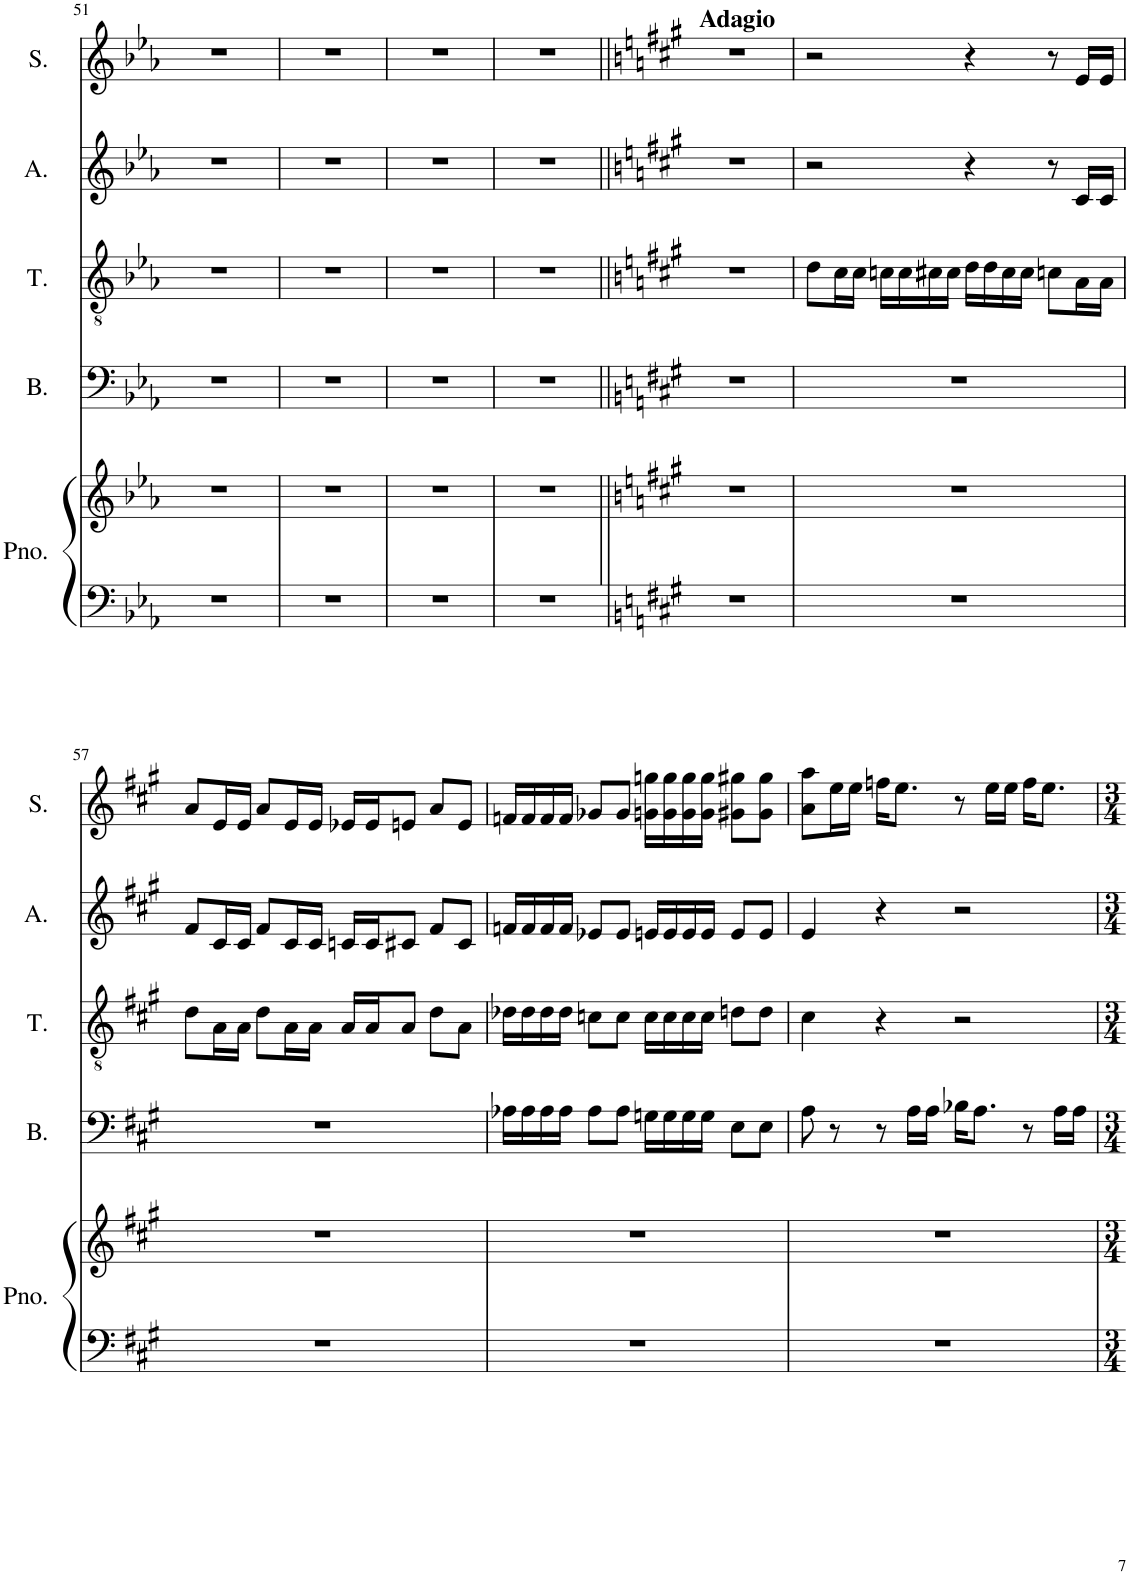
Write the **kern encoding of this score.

**kern	**kern	**kern	**kern	**kern	**kern
*part5	*part5	*part4	*part3	*part2	*part1
*staff6	*staff5	*staff4	*staff3	*staff2	*staff1
*I"Piano	*	*I"Bass	*I"Tenor	*I"Alto	*I"Soprano
*I'Pno.	*	*I'B.	*I'T.	*I'A.	*I'S.
!!LO:PB:g=z
*clefF4	*clefG2	*clefF4	*clefGv2	*clefG2	*clefG2
*k[b-e-a-]	*k[b-e-a-]	*k[b-e-a-]	*k[b-e-a-]	*k[b-e-a-]	*k[b-e-a-]
*M4/4	*M4/4	*M4/4	*M4/4	*M4/4	*M4/4
=51	=51	=51	=51	=51	=51
1r	1r	1r	1r	1r	1r
=52	=52	=52	=52	=52	=52
1r	1r	1r	1r	1r	1r
=53	=53	=53	=53	=53	=53
1r	1r	1r	1r	1r	1r
=54	=54	=54	=54	=54	=54
1r	1r	1r	1r	1r	1r
=55||	=55||	=55||	=55||	=55||	=55||
*k[f#c#g#]	*k[f#c#g#]	*k[f#c#g#]	*k[f#c#g#]	*k[f#c#g#]	*k[f#c#g#]
!	!	!	!	!	!LO:TX:a:B:t=Adagio
1r	1r	1r	1r	1r	1r
=56	=56	=56	=56	=56	=56
1r	1r	1r	8d\L	2r	2r
.	.	.	16c#\L	.	.
.	.	.	16c#\JJ	.	.
.	.	.	16cn\LL	.	.
.	.	.	16c\	.	.
.	.	.	16c#X\	.	.
.	.	.	16c#\JJ	.	.
.	.	.	16d\LL	4r	4r
.	.	.	16d\	.	.
.	.	.	16c#\	.	.
.	.	.	16c#\JJ	.	.
.	.	.	8cn\L	8r	8r
.	.	.	16A\L	16c#/LL	16e/LL
.	.	.	16A\JJ	16c#/JJ	16e/JJ
!!LO:LB:g=z
=57	=57	=57	=57	=57	=57
1r	1r	1r	8d\L	8f#/L	8a/L
.	.	.	16A\L	16c#/L	16e/L
.	.	.	16A\JJ	16c#/JJ	16e/JJ
.	.	.	8d\L	8f#/L	8a/L
.	.	.	16A\L	16c#/L	16e/L
.	.	.	16A\JJ	16c#/JJ	16e/JJ
.	.	.	16A/LL	16cn/LL	16e-X/LL
.	.	.	16A/J	16c/J	16e-/J
.	.	.	8A/J	8c#X/J	8en/J
.	.	.	8d\L	8f#/L	8a/L
.	.	.	8A\J	8c#/J	8e/J
=58	=58	=58	=58	=58	=58
1r	1r	16A-X\LL	16d-X\LL	16fn/LL	16fn/LL
.	.	16A-\	16d-\	16f/	16f/
.	.	16A-\	16d-\	16f/	16f/
.	.	16A-\JJ	16d-\JJ	16f/JJ	16f/JJ
.	.	8A-\L	8cn\L	8e-X/L	8g-X/L
.	.	8A-\J	8c\J	8e-/J	8g-/J
.	.	16Gn\LL	16c\LL	16en/LL	16gn\ 16ggn\LL
.	.	16G\	16c\	16e/	16g\ 16gg\
.	.	16G\	16c\	16e/	16g\ 16gg\
.	.	16G\JJ	16c\JJ	16e/JJ	16g\ 16gg\JJ
.	.	8E\L	8dn\L	8e/L	8g#X\ 8gg#X\L
.	.	8E\J	8d\J	8e/J	8g#\ 8gg#\J
=59	=59	=59	=59	=59	=59
1r	1r	8A\	4c#\	4e/	8a\ 8aa\L
.	.	8r	.	.	16ee\L
.	.	.	.	.	16ee\JJ
.	.	8r	4r	4r	16ffn\KL
.	.	.	.	.	8.ee\J
.	.	16A\LL	.	.	.
.	.	16A\JJ	.	.	.
.	.	16B-X\KL	2r	2r	8r
.	.	8.A\J	.	.	.
.	.	.	.	.	16ee\LL
.	.	.	.	.	16ee\JJ
.	.	8r	.	.	16ff\KL
.	.	.	.	.	8.ee\J
.	.	16A\LL	.	.	.
.	.	16A\JJ	.	.	.
=	=	=	=	=	=
*-	*-	*-	*-	*-	*-
